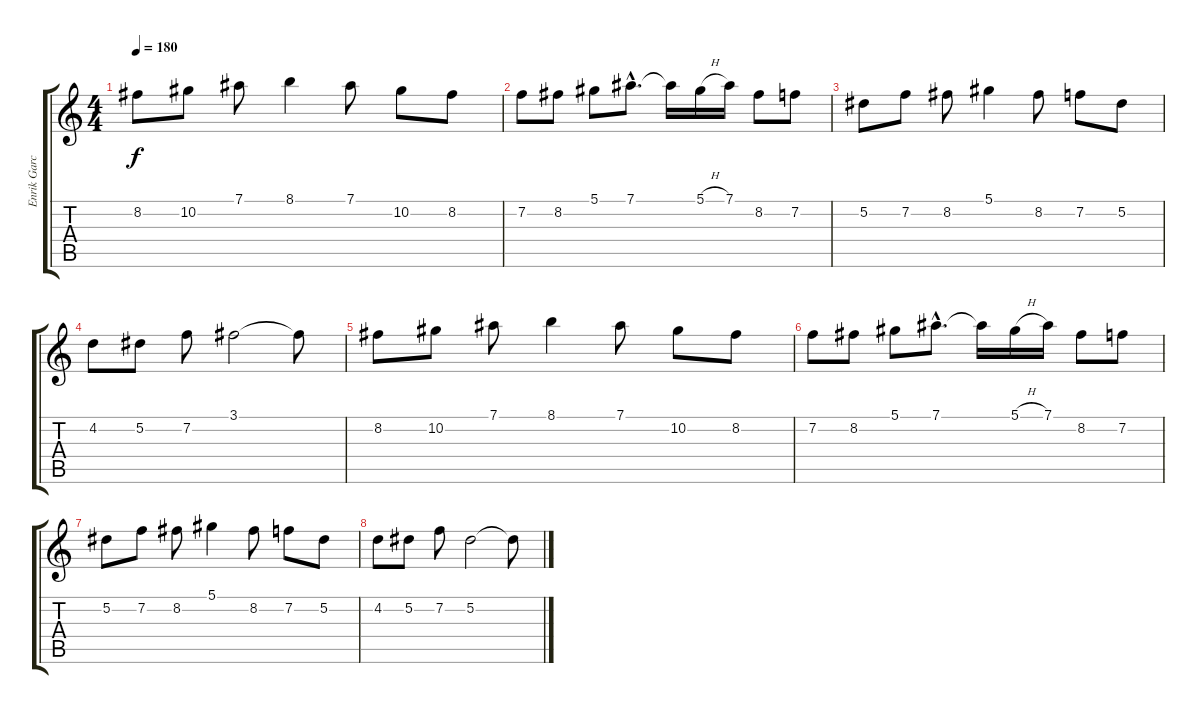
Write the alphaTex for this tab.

\track ("Enrik Garcia - lead guitar" "Enrik Garc") {instrument distortionguitar}
\staff {score tabs}
\tuning (Eb4 Bb3 Gb3 Db3 Ab2 Eb2) {hide}
\ts (4 4)
\tempo 180
\clef g2
\ks c
8.2.8{dy f} 10.2.8 7.1.8 8.1.4 7.1.8 10.2.8 8.2.8 |
7.2.8 8.2.8 5.1.8 7.1{hac}.8{d} 7.1{t}.16 5.1{h}.16 7.1.16 8.2.8 7.2.8 |
5.2.8 7.2.8 8.2.8 5.1.4 8.2.8 7.2.8 5.2.8 |
4.2.8 5.2.8 7.2.8 3.1.2 3.1{t}.8 |
8.2.8 10.2.8 7.1.8 8.1.4 7.1.8 10.2.8 8.2.8 |
7.2.8 8.2.8 5.1.8 7.1{hac}.8{d} 7.1{t}.16 5.1{h}.16 7.1.16 8.2.8 7.2.8 |
5.2.8 7.2.8 8.2.8 5.1.4 8.2.8 7.2.8 5.2.8 |
4.2.8 5.2.8 7.2.8 5.2.2 5.2{t}.8
